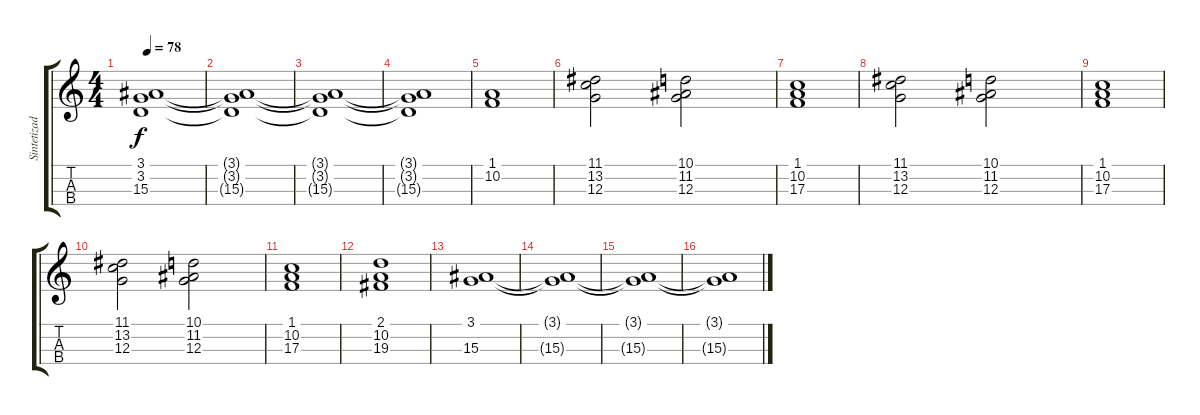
\track ("Sintetizador" "Sintetizad") {instrument accordion}
\staff {score tabs}
\tuning (E4 B3 G3 D3) {hide}
\ts (4 4)
\tempo 78
\clef g2
\ks c
(3.1 3.2 15.3).1{dy f} |
(3.1{t} 3.2{t} 15.3{t}).1 |
(3.1{t} 3.2{t} 15.3{t}).1 |
(3.1{t} 3.2{t} 15.3{t}).1 |
(1.1 10.2).1 |
(11.1 13.2 12.3).2{volume 10 balance 14} (10.1 11.2 12.3).2 |
(1.1 10.2 17.3).1 |
(11.1 13.2 12.3).2{volume 10 balance 14} (10.1 11.2 12.3).2 |
(1.1 10.2 17.3).1 |
(11.1 13.2 12.3).2{volume 10 balance 14} (10.1 11.2 12.3).2 |
(1.1 10.2 17.3).1 |
(2.1 10.2 19.3).1 |
(3.1 15.3).1{volume 4} |
(3.1{t} 15.3{t}).1 |
(3.1{t} 15.3{t}).1 |
(3.1{t} 15.3{t}).1
